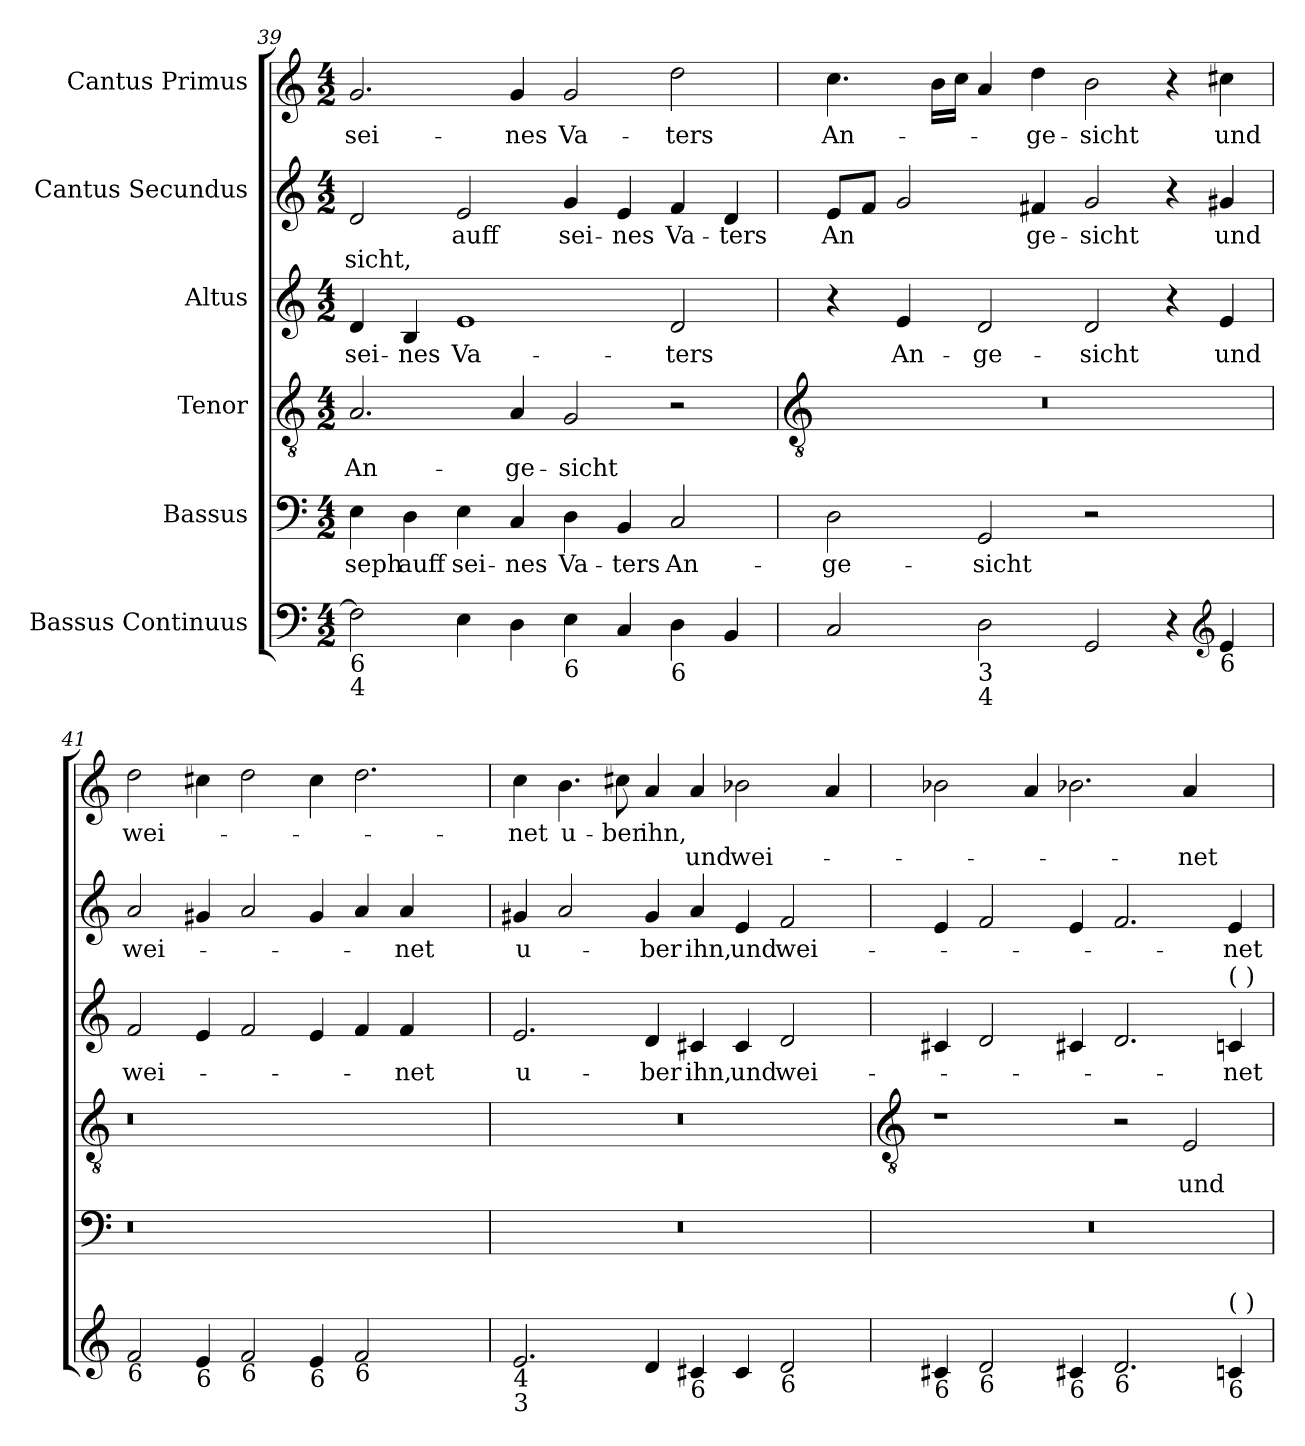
**kern	**kern	**text	**kern	**text	**kern	**text	**kern	**text	**text	**kern	**text	**text
*part6	*part5	*part5	*part4	*part4	*part3	*part3	*part2	*part2	*part2	*part1	*part1	*part1
*staff6	*staff5	*staff5	*staff4	*staff4	*staff3	*staff3	*staff2	*staff2	*staff2	*staff1	*staff1	*staff1
*I"Bassus Continuus	*I"Bassus	*	*I"Tenor	*	*I"Altus	*	*I"Cantus Secundus	*	*	*I"Cantus Primus	*	*
*clefF4	*clefF4	*	*clefGv2	*	*clefG2	*	*clefG2	*	*	*clefG2	*	*
*k[]	*k[]	*	*k[]	*	*k[]	*	*k[]	*	*	*k[]	*	*
*C:	*C:	*	*C:	*	*C:	*	*C:	*	*	*C:	*	*
*M4/2	*M4/2	*	*M4/2	*	*M4/2	*	*M4/2	*	*	*M4/2	*	*
=39	=39	=39	=39	=39	=39	=39	=39	=39	=39	=39	=39	=39
!LO:TX:b:t=6\n4	!	!	!	!	!	!	!	!	!	!	!	!
!	!	!LO:LY:b	!	!LO:LY:b	!	!LO:LY:b	!	!	!LO:LY:b	!	!LO:LY:b	!
2F]	4E	-seph	2.A	An-	4d	sei-	2d	.	-sicht,	2.g	sei-	.
!	!	!LO:LY:b	!	!	!	!LO:LY:b	!	!	!	!	!	!
.	4D	auff	.	.	4B	-nes	.	.	.	.	.	.
!	!	!LO:LY:b	!	!	!	!LO:LY:b	!	!LO:LY:b	!	!	!	!
4E	4E	sei-	.	.	1e	Va-	2e	auff	.	.	.	.
!	!	!LO:LY:b	!	!LO:LY:b	!	!	!	!	!	!	!LO:LY:b	!
4D	4C	-nes	4A	-ge-	.	.	.	.	.	4g	-nes	.
!LO:TX:b:t=6	!	!	!	!	!	!	!	!	!	!	!	!
!	!	!LO:LY:b	!	!LO:LY:b	!	!	!	!LO:LY:b	!	!	!LO:LY:b	!
4E	4D	Va-	2G	-sicht	.	.	4g	sei-	.	2g	Va-	.
!	!	!LO:LY:b	!	!	!	!	!	!LO:LY:b	!	!	!	!
4C	4BB	-ters	.	.	.	.	4e	-nes	.	.	.	.
!LO:TX:b:t=6	!	!	!	!	!	!	!	!	!	!	!	!
!	!	!LO:LY:b	!	!	!	!LO:LY:b	!	!LO:LY:b	!	!	!LO:LY:b	!
4D	2C	An-	2r	.	2d	-ters	4f	Va-	.	2dd	-ters	.
!	!	!	!	!	!	!	!	!LO:LY:b	!	!	!	!
4BB	.	.	.	.	.	.	4d	-ters	.	.	.	.
!!LO:LB:g=z
=40	=40	=40	=40	=40	=40	=40	=40	=40	=40	=40	=40	=40
*	*	*	*clefGv2	*	*	*	*	*	*	*	*	*
!	!	!LO:LY:b	!	!	!	!	!	!LO:LY:b	!	!	!LO:LY:b	!
2C	2D	-ge-	0r	.	4r	.	8eL	An	.	4.cc	An-	.
.	.	.	.	.	.	.	8fJ	.	.	.	.	.
!	!	!	!	!	!	!LO:LY:b	!	!	!	!	!	!
.	.	.	.	.	4e	An-	2g	.	.	.	.	.
.	.	.	.	.	.	.	.	.	.	16bLL	.	.
.	.	.	.	.	.	.	.	.	.	16ccJJ	.	.
!LO:TX:b:t=3	!	!	!	!	!	!	!	!	!	!	!	!
!LO:TX:b:t=4	!	!	!	!	!	!	!	!	!	!	!	!
!	!	!LO:LY:b	!	!	!	!LO:LY:b	!	!	!	!	!	!
2D	2GG	-sicht	.	.	2d	-ge-	.	.	.	4a	.	.
!	!	!	!	!	!	!	!	!LO:LY:b	!	!	!LO:LY:b	!
.	.	.	.	.	.	.	4f#X	ge-	.	4dd	-ge-	.
!	!	!	!	!	!	!LO:LY:b	!	!LO:LY:b	!	!	!LO:LY:b	!
2GG	2r	.	.	.	2d	-sicht	2g	-sicht	.	2b	-sicht	.
4r	2ryy	.	.	.	4r	.	4r	.	.	4r	.	.
*clefG2	*	*	*	*	*	*	*	*	*	*	*	*
!LO:TX:b:t=6	!	!	!	!	!	!	!	!	!	!	!	!
!	!	!	!	!	!	!LO:LY:b	!	!LO:LY:b	!	!	!LO:LY:b	!
4e	.	.	.	.	4e	und	4g#X	und	.	4cc#X	und	.
!!LO:LB:g=z
=41	=41	=41	=41	=41	=41	=41	=41	=41	=41	=41	=41	=41
!LO:TX:b:t=6	!	!	!	!	!	!	!	!	!	!	!	!
!	!	!	!	!	!	!LO:LY:b	!	!LO:LY:b	!	!	!LO:LY:b	!
2f	0r	.	0r	.	2f	wei-	2a	wei-	.	2dd	wei-	.
!LO:TX:b:t=6	!	!	!	!	!	!	!	!	!	!	!	!
4e	.	.	.	.	4e	.	4g#X	.	.	4cc#X	.	.
!LO:TX:b:t=6	!	!	!	!	!	!	!	!	!	!	!	!
2f	.	.	.	.	2f	.	2a	.	.	2dd	.	.
!LO:TX:b:t=6	!	!	!	!	!	!	!	!	!	!	!	!
4e	.	.	.	.	4e	.	4g#	.	.	4cc#	.	.
!LO:TX:b:t=6	!	!	!	!	!	!	!	!	!	!	!	!
2f	.	.	.	.	4f	.	4a	.	.	2.dd	.	.
!	!	!	!	!	!	!LO:LY:b	!	!LO:LY:b	!	!	!	!
.	.	.	.	.	4f	-net	4a	-net	.	.	.	.
4ryy	4ryy	.	4ryy	.	4ryy	.	4ryy	.	.	.	.	.
=42	=42	=42	=42	=42	=42	=42	=42	=42	=42	=42	=42	=42
!LO:TX:b:t=4	!	!	!	!	!	!	!	!	!	!	!	!
!LO:TX:b:t=3	!	!	!	!	!	!	!	!	!	!	!	!
!	!	!	!	!	!	!LO:LY:b	!	!LO:LY:b	!	!	!LO:LY:b	!
2.e	0r	.	0r	.	2.e	u-	4g#X	u-	.	4cc	-net	.
!	!	!	!	!	!	!	!	!	!	!	!LO:LY:b	!
.	.	.	.	.	.	.	2a	.	.	4.b	u-	.
!	!	!	!	!	!	!	!	!	!	!	!LO:LY:b	!
.	.	.	.	.	.	.	.	.	.	8cc#X	-ber	.
!	!	!	!	!	!	!LO:LY:b	!	!LO:LY:b	!	!	!LO:LY:b	!
4d	.	.	.	.	4d	-ber	4g#	-ber	.	4a	ihn,	.
!LO:TX:b:t=6	!	!	!	!	!	!	!	!	!	!	!	!
!	!	!	!	!	!	!LO:LY:b	!	!LO:LY:b	!	!	!	!LO:LY:b
4c#X	.	.	.	.	4c#X	ihn,	4a	ihn,	.	4a	.	und
!	!	!	!	!	!	!LO:LY:b	!	!LO:LY:b	!	!	!	!LO:LY:b
4c#	.	.	.	.	4c#	und	4e	und	.	2b-X	.	wei-
!LO:TX:b:t=6	!	!	!	!	!	!	!	!	!	!	!	!
!	!	!	!	!	!	!LO:LY:b	!	!LO:LY:b	!	!	!	!
2d	.	.	.	.	2d	wei-	2f	wei-	.	.	.	.
.	.	.	.	.	.	.	.	.	.	4a	.	.
!!LO:LB:g=z
=43	=43	=43	=43	=43	=43	=43	=43	=43	=43	=43	=43	=43
*	*	*	*clefGv2	*	*	*	*	*	*	*	*	*
!LO:TX:b:t=6	!	!	!	!	!	!	!	!	!	!	!	!
4c#X	0r	.	1r	.	4c#X	.	4e	.	.	2b-X	.	.
!LO:TX:b:t=6	!	!	!	!	!	!	!	!	!	!	!	!
2d	.	.	.	.	2d	.	2f	.	.	.	.	.
.	.	.	.	.	.	.	.	.	.	4a	.	.
!LO:TX:b:t=6	!	!	!	!	!	!	!	!	!	!	!	!
4c#X	.	.	.	.	4c#X	.	4e	.	.	2.b-X	.	.
!LO:TX:b:t=6	!	!	!	!	!	!	!	!	!	!	!	!
2.d	.	.	2r	.	2.d	.	2.f	.	.	.	.	.
!	!	!	!	!LO:LY:b	!	!	!	!	!	!	!	!LO:LY:b
.	.	.	2E	und	.	.	.	.	.	4a	.	-net
!	!	!	!	!	!LO:TX:a:t=(  )	!	!	!	!	!	!	!
!LO:TX:a:t=(  )	!	!	!	!	!	!	!	!	!	!	!	!
!LO:TX:b:t=6	!	!	!	!	!	!	!	!	!	!	!	!
!	!	!	!	!	!	!LO:LY:b	!	!LO:LY:b	!	!	!	!
4c	.	.	.	.	4c	-net	4e	-net	.	4ryy	.	.
=	=	=	=	=	=	=	=	=	=	=	=	=
*-	*-	*-	*-	*-	*-	*-	*-	*-	*-	*-	*-	*-
